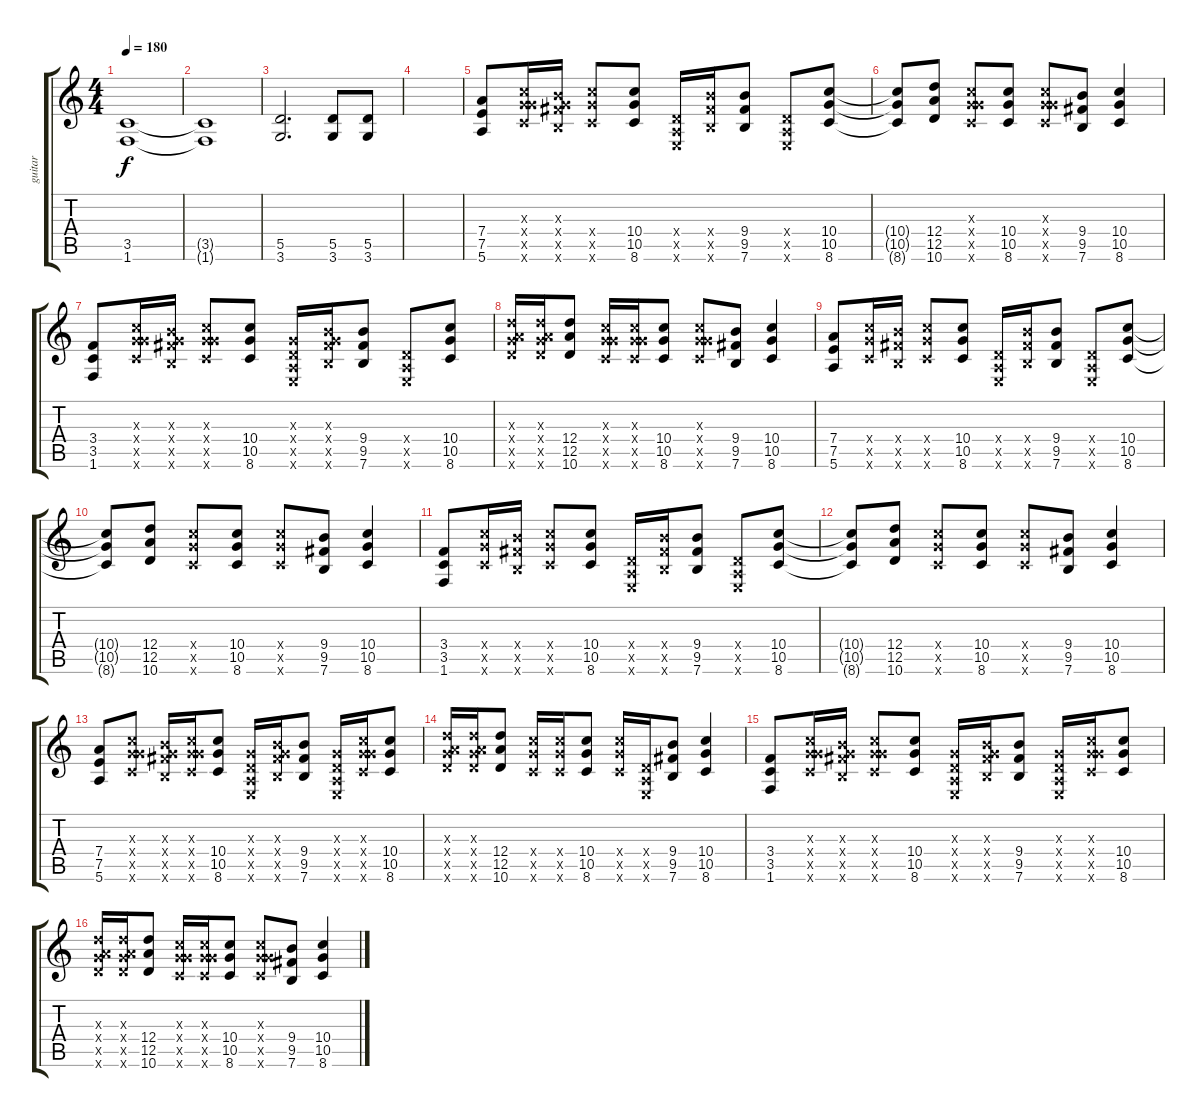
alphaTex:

\track ("guitar" "guitar") {instrument distortionguitar}
\staff {score tabs}
\tuning (E4 B3 G3 D3 A2 E2) {hide}
\ts (4 4)
\tempo 180
\clef g2
\ks c
(3.5 1.6).1{dy f} |
(3.5{t} 1.6{t}).1 |
(5.5 3.6).2{d} (5.5 3.6).8 (5.5 3.6).8 |
|
(7.4 7.5 5.6).8 (0.3{x} 10.4{x} 10.5{x} 8.6{x}).16 (0.3{x} 9.4{x} 9.5{x} 7.6{x}).16 (10.4{x} 10.5{x} 8.6{x}).8 (10.4 10.5 8.6).8 (0.4{x} 0.5{x} 0.6{x}).16 (9.4{x} 9.5{x} 7.6{x}).16 (9.4 9.5 7.6).8 (0.4{x} 0.5{x} 0.6{x}).8 (10.4 10.5 8.6).8 |
(10.4{t} 10.5{t} 8.6{t}).8 (12.4 12.5 10.6).8 (0.3{x} 10.4{x} 10.5{x} 8.6{x}).8 (10.4 10.5 8.6).8 (0.3{x} 10.4{x} 10.5{x} 8.6{x}).8 (9.4 9.5 7.6).8 (10.4 10.5 8.6).4 |
(3.4 3.5 1.6).8 (0.3{x} 10.4{x} 10.5{x} 8.6{x}).16 (0.3{x} 9.4{x} 9.5{x} 7.6{x}).16 (0.3{x} 10.4{x} 10.5{x} 8.6{x}).8 (10.4 10.5 8.6).8 (0.3{x} 0.4{x} 0.5{x} 0.6{x}).16 (0.3{x} 9.4{x} 9.5{x} 7.6{x}).16 (9.4 9.5 7.6).8 (0.4{x} 0.5{x} 0.6{x}).8 (10.4 10.5 8.6).8 |
(0.3{x} 12.4{x} 12.5{x} 10.6{x}).16 (0.3{x} 12.4{x} 12.5{x} 10.6{x}).16 (12.4 12.5 10.6).8 (0.3{x} 10.4{x} 10.5{x} 8.6{x}).16 (0.3{x} 10.4{x} 10.5{x} 8.6{x}).16 (10.4 10.5 8.6).8 (0.3{x} 10.4{x} 10.5{x} 8.6{x}).8 (9.4 9.5 7.6).8 (10.4 10.5 8.6).4 |
(7.4 7.5 5.6).8 (10.4{x} 10.5{x} 8.6{x}).16 (9.4{x} 9.5{x} 7.6{x}).16 (10.4{x} 10.5{x} 8.6{x}).8 (10.4 10.5 8.6).8 (0.4{x} 0.5{x} 0.6{x}).16 (9.4{x} 9.5{x} 7.6{x}).16 (9.4 9.5 7.6).8 (0.4{x} 0.5{x} 0.6{x}).8 (10.4 10.5 8.6).8 |
(10.4{t} 10.5{t} 8.6{t}).8 (12.4 12.5 10.6).8 (10.4{x} 10.5{x} 8.6{x}).8 (10.4 10.5 8.6).8 (10.4{x} 10.5{x} 8.6{x}).8 (9.4 9.5 7.6).8 (10.4 10.5 8.6).4 |
(3.4 3.5 1.6).8 (10.4{x} 10.5{x} 8.6{x}).16 (9.4{x} 9.5{x} 7.6{x}).16 (10.4{x} 10.5{x} 8.6{x}).8 (10.4 10.5 8.6).8 (0.4{x} 0.5{x} 0.6{x}).16 (9.4{x} 9.5{x} 7.6{x}).16 (9.4 9.5 7.6).8 (0.4{x} 0.5{x} 0.6{x}).8 (10.4 10.5 8.6).8 |
(10.4{t} 10.5{t} 8.6{t}).8 (12.4 12.5 10.6).8 (10.4{x} 10.5{x} 8.6{x}).8 (10.4 10.5 8.6).8 (10.4{x} 10.5{x} 8.6{x}).8 (9.4 9.5 7.6).8 (10.4 10.5 8.6).4 |
(7.4 7.5 5.6).8 (0.3{x} 10.4{x} 10.5{x} 8.6{x}).8 (0.3{x} 9.4{x} 9.5{x} 7.6{x}).16 (0.3{x} 10.4{x} 10.5{x} 8.6{x}).16 (10.4 10.5 8.6).8 (0.3{x} 0.4{x} 0.5{x} 0.6{x}).16 (0.3{x} 9.4{x} 9.5{x} 7.6{x}).16 (9.4 9.5 7.6).8 (0.3{x} 0.4{x} 0.5{x} 0.6{x}).16 (0.3{x} 10.4{x} 10.5{x} 8.6{x}).16 (10.4 10.5 8.6).8 |
(0.3{x} 12.4{x} 12.5{x} 10.6{x}).16 (0.3{x} 12.4{x} 12.5{x} 10.6{x}).16 (12.4 12.5 10.6).8 (10.4{x} 10.5{x} 8.6{x}).16 (10.4{x} 10.5{x} 8.6{x}).16 (10.4 10.5 8.6).8 (10.4{x} 10.5{x} 8.6{x}).16 (0.4{x} 0.5{x} 0.6{x}).16 (9.4 9.5 7.6).8 (10.4 10.5 8.6).4 |
(3.4 3.5 1.6).8 (0.3{x} 10.4{x} 10.5{x} 8.6{x}).16 (0.3{x} 9.4{x} 9.5{x} 7.6{x}).16 (0.3{x} 10.4{x} 10.5{x} 8.6{x}).8 (10.4 10.5 8.6).8 (0.3{x} 0.4{x} 0.5{x} 0.6{x}).16 (0.3{x} 9.4{x} 9.5{x} 7.6{x}).16 (9.4 9.5 7.6).8 (0.3{x} 0.4{x} 0.5{x} 0.6{x}).16 (0.3{x} 10.4{x} 10.5{x} 8.6{x}).16 (10.4 10.5 8.6).8 |
(0.3{x} 12.4{x} 12.5{x} 10.6{x}).16 (0.3{x} 12.4{x} 12.5{x} 10.6{x}).16 (12.4 12.5 10.6).8 (0.3{x} 10.4{x} 10.5{x} 8.6{x}).16 (0.3{x} 10.4{x} 10.5{x} 8.6{x}).16 (10.4 10.5 8.6).8 (0.3{x} 10.4{x} 10.5{x} 8.6{x}).8 (9.4 9.5 7.6).8 (10.4 10.5 8.6).4
